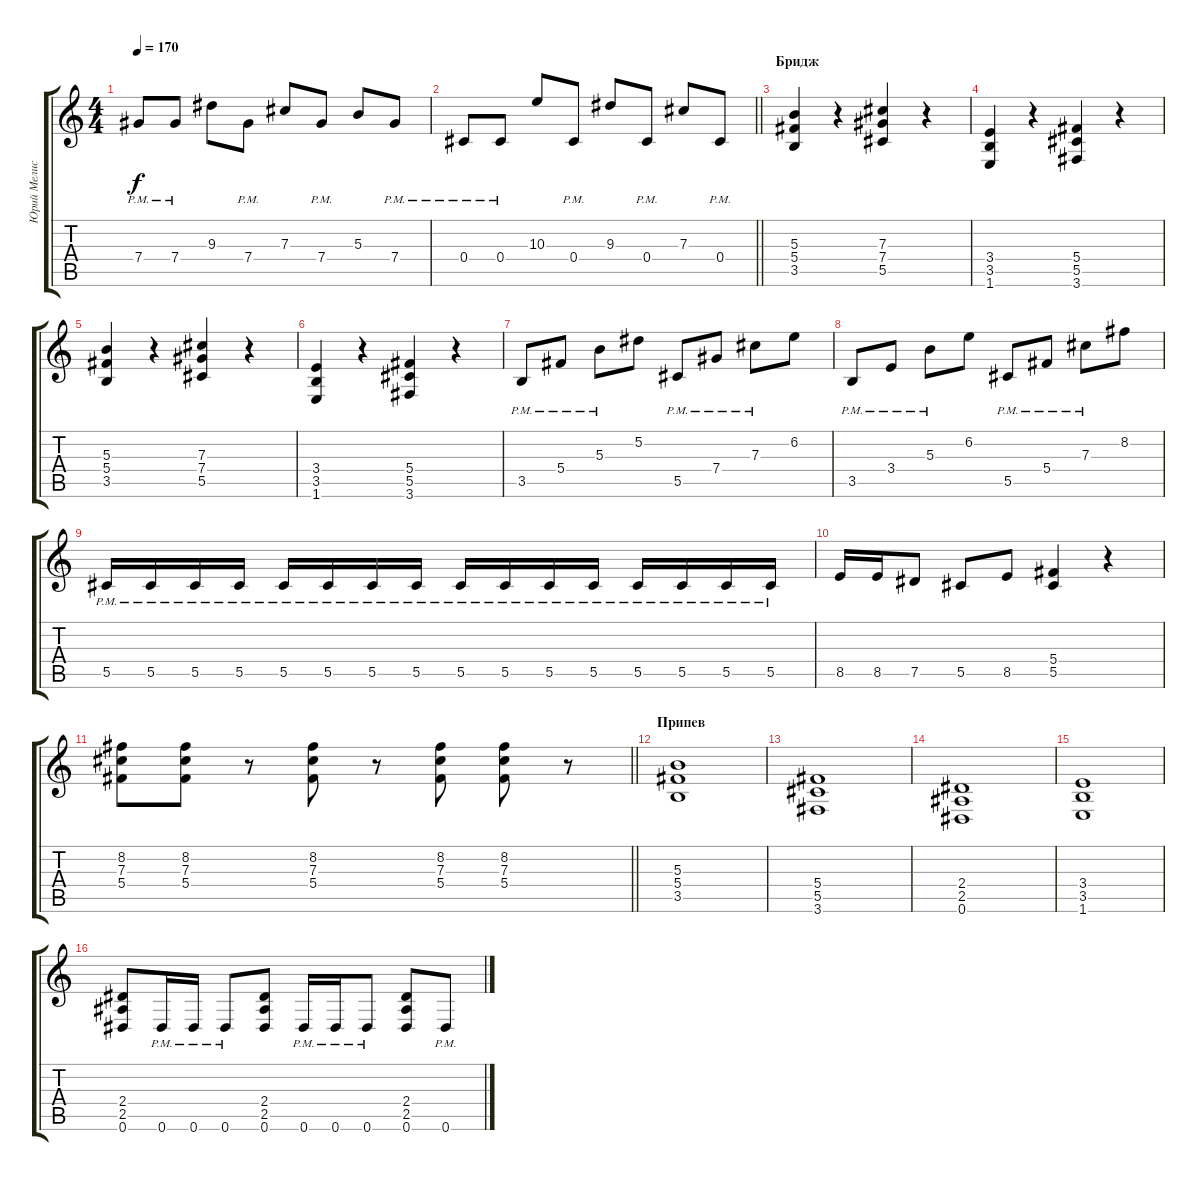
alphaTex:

\track ("Юрий Мелисов" "Юрий Мелис") {instrument distortionguitar}
\staff {score tabs}
\tuning (Eb4 Bb3 Gb3 Db3 Ab2 Eb2) {hide}
\ts (4 4)
\tempo 170
\clef g2
\ks c
7.4{pm}.8{dy f} 7.4{pm}.8 9.3.8 7.4{pm}.8 7.3.8 7.4{pm}.8 5.3.8 7.4{pm}.8 |
\barLineRight lightlight
0.4{pm}.8 0.4{pm}.8 10.3.8 0.4{pm}.8 9.3.8 0.4{pm}.8 7.3.8 0.4{pm}.8 |
\section ("" "Бридж")
(5.3 5.4 3.5).4 r.4 (7.3 7.4 5.5).4 r.4 |
(3.4 3.5 1.6).4 r.4 (5.4 5.5 3.6).4 r.4 |
(5.3 5.4 3.5).4 r.4 (7.3 7.4 5.5).4 r.4 |
(3.4 3.5 1.6).4 r.4 (5.4 5.5 3.6).4 r.4 |
3.5{pm}.8 5.4{pm}.8 5.3{pm}.8 5.2.8 5.5{pm}.8 7.4{pm}.8 7.3{pm}.8 6.2.8 |
3.5{pm}.8 3.4{pm}.8 5.3{pm}.8 6.2.8 5.5{pm}.8 5.4{pm}.8 7.3{pm}.8 8.2.8 |
5.5{pm}.16 5.5{pm}.16 5.5{pm}.16 5.5{pm}.16 5.5{pm}.16 5.5{pm}.16 5.5{pm}.16 5.5{pm}.16 5.5{pm}.16 5.5{pm}.16 5.5{pm}.16 5.5{pm}.16 5.5{pm}.16 5.5{pm}.16 5.5{pm}.16 5.5{pm}.16 |
8.5.16 8.5.16 7.5.8 5.5.8 8.5.8 (5.4 5.5).4 r.4 |
\barLineRight lightlight
(8.2 7.3 5.4).8 (8.2 7.3 5.4).8 r.8 (8.2 7.3 5.4).8 r.8 (8.2 7.3 5.4).8 (8.2 7.3 5.4).8 r.8 |
\section ("" "Припев")
(5.3 5.4 3.5).1 |
(5.4 5.5 3.6).1 |
(2.4 2.5 0.6).1 |
(3.4 3.5 1.6).1 |
(2.4 2.5 0.6).8 0.6{pm}.16 0.6{pm}.16 0.6{pm}.8 (2.4 2.5 0.6).8 0.6{pm}.16 0.6{pm}.16 0.6{pm}.8 (2.4 2.5 0.6).8 0.6{pm}.8
